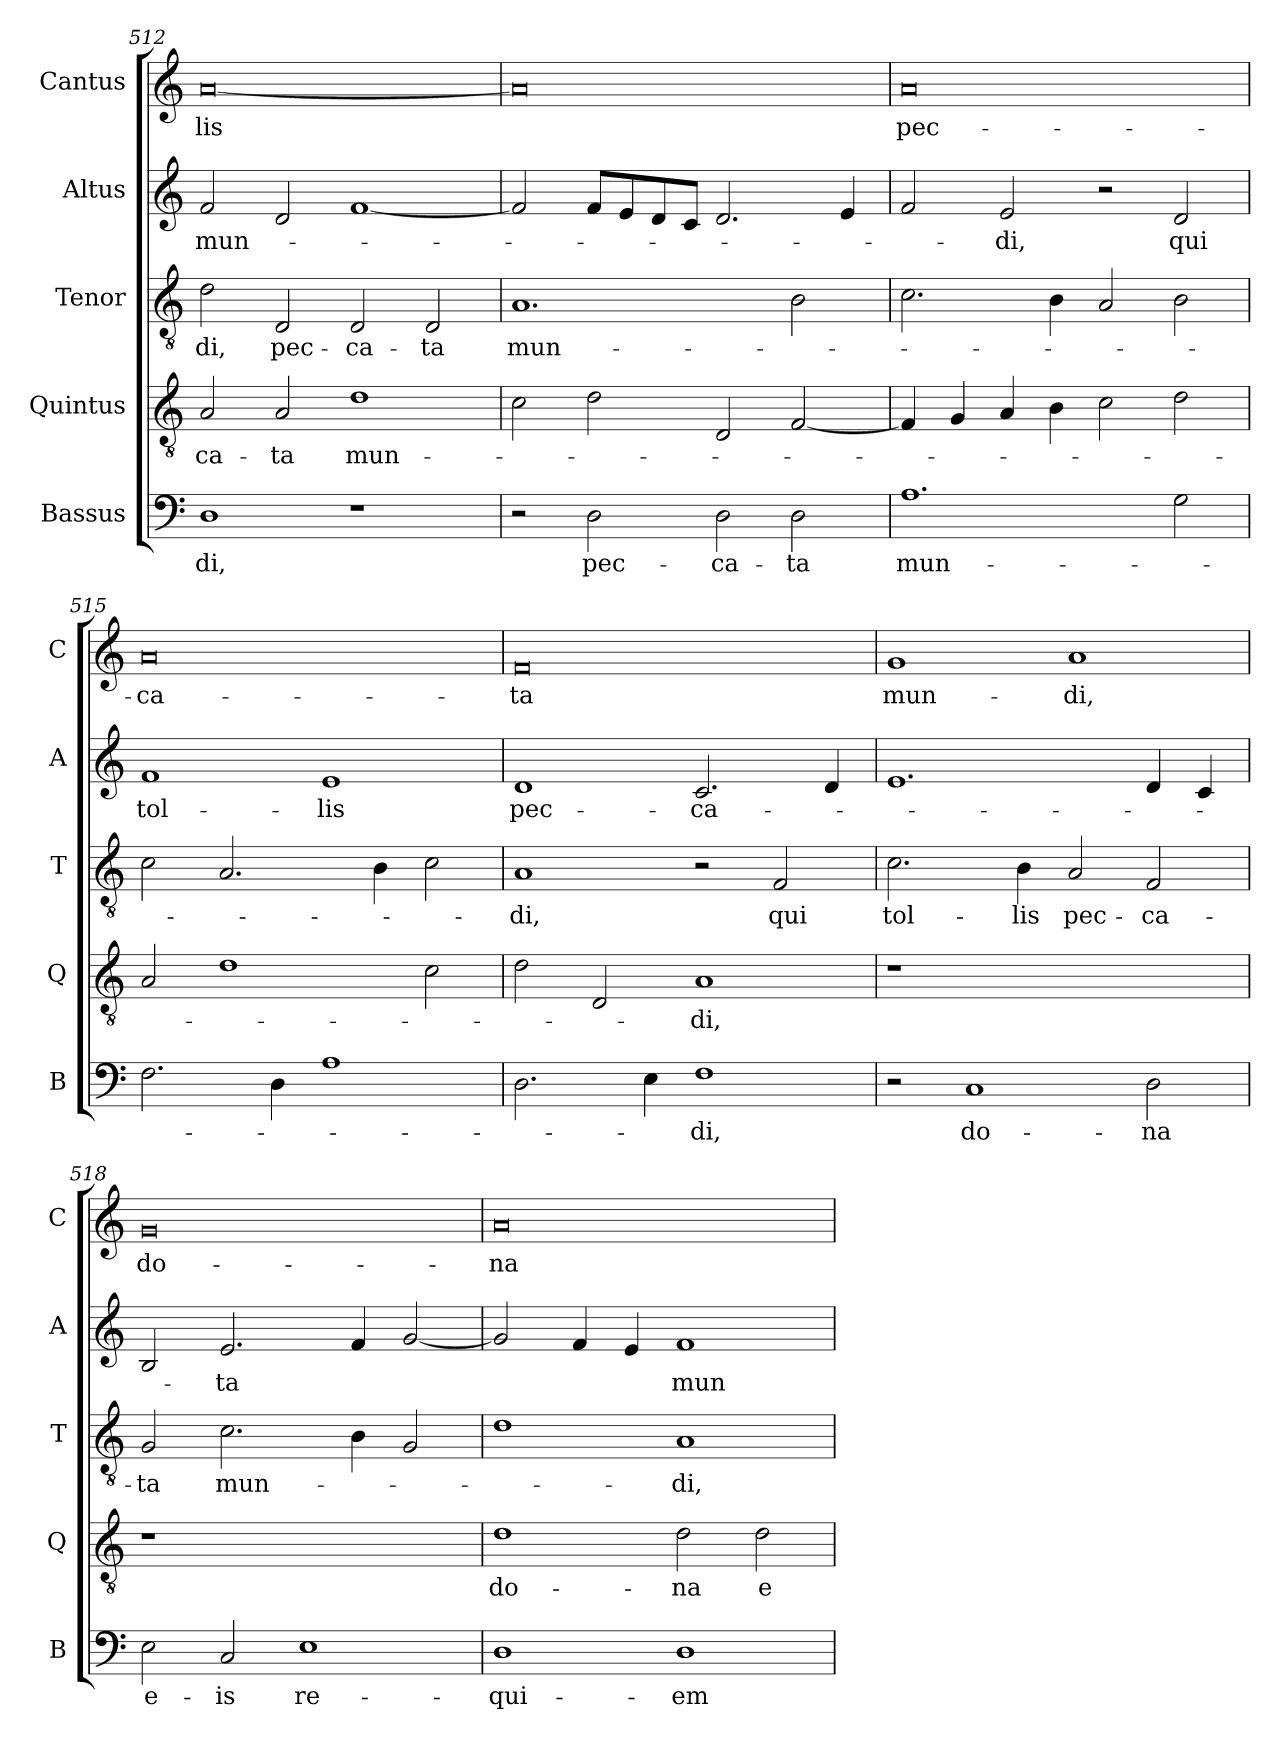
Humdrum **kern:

**kern	**text	**kern	**text	**kern	**text	**kern	**text	**kern	**text
*part5	*part5	*part4	*part4	*part3	*part3	*part2	*part2	*part1	*part1
*staff5	*staff5	*staff4	*staff4	*staff3	*staff3	*staff2	*staff2	*staff1	*staff1
*I"Bassus	*	*I"Quintus	*	*I"Tenor	*	*I"Altus	*	*I"Cantus	*
*I'B	*	*I'Q	*	*I'T	*	*I'A	*	*I'C	*
*clefF4	*	*clefGv2	*	*clefGv2	*	*clefG2	*	*clefG2	*
*k[]	*	*k[]	*	*k[]	*	*k[]	*	*k[]	*
*C:	*	*C:	*	*C:	*	*C:	*	*C:	*
=512	=512	=512	=512	=512	=512	=512	=512	=512	=512
!	!LO:LY:b	!	!LO:LY:b	!	!LO:LY:b	!	!LO:LY:b	!	!LO:LY:b
1D	-di,	2A/	-ca-	2d\	-di,	2f/	mun-	[0a	-lis
!	!	!	!LO:LY:b	!	!LO:LY:b	!	!	!	!
.	.	2A/	-ta	2D/	pec-	2d/	.	.	.
!	!	!	!LO:LY:b	!	!LO:LY:b	!	!	!	!
1r	.	1d	mun-	2D/	-ca-	[1f	.	.	.
!	!	!	!	!	!LO:LY:b	!	!	!	!
.	.	.	.	2D/	-ta	.	.	.	.
=513	=513	=513	=513	=513	=513	=513	=513	=513	=513
!	!	!	!	!	!LO:LY:b	!	!	!	!
2r	.	2c\	.	1.A	mun-	2f/]	.	0a]	.
!	!LO:LY:b	!	!	!	!	!	!	!	!
2D\	pec-	2d\	.	.	.	8f/L	.	.	.
.	.	.	.	.	.	8e/	.	.	.
.	.	.	.	.	.	8d/	.	.	.
.	.	.	.	.	.	8c/J	.	.	.
!	!LO:LY:b	!	!	!	!	!	!	!	!
2D\	-ca-	2D/	.	.	.	2.d/	.	.	.
!	!LO:LY:b	!	!	!	!	!	!	!	!
2D\	-ta	[2F/	.	2B\	.	.	.	.	.
.	.	.	.	.	.	4e/	.	.	.
!!LO:LB:g=z
=514	=514	=514	=514	=514	=514	=514	=514	=514	=514
!	!LO:LY:b	!	!	!	!	!	!	!	!LO:LY:b
1.A	mun-	4F/]	.	2.c\	.	2f/	.	0a	pec-
.	.	4G/	.	.	.	.	.	.	.
!	!	!	!	!	!	!	!LO:LY:b	!	!
.	.	4A/	.	.	.	2e/	-di,	.	.
.	.	4B\	.	4B\	.	.	.	.	.
.	.	2c\	.	2A/	.	2r	.	.	.
!	!	!	!	!	!	!	!LO:LY:b	!	!
2G\	.	2d\	.	2B\	.	2d/	qui	.	.
=515	=515	=515	=515	=515	=515	=515	=515	=515	=515
!	!	!	!	!	!	!	!LO:LY:b	!	!LO:LY:b
2.F\	.	2A/	.	2c\	.	1f	tol-	0a	-ca-
.	.	1d	.	2.A/	.	.	.	.	.
4D\	.	.	.	.	.	.	.	.	.
!	!	!	!	!	!	!	!LO:LY:b	!	!
1A	.	.	.	.	.	1e	-lis	.	.
.	.	.	.	4B\	.	.	.	.	.
.	.	2c\	.	2c\	.	.	.	.	.
=516	=516	=516	=516	=516	=516	=516	=516	=516	=516
!	!	!	!	!	!LO:LY:b	!	!LO:LY:b	!	!LO:LY:b
2.D\	.	2d\	.	1A	-di,	1d	pec-	0f	-ta
.	.	2D/	.	.	.	.	.	.	.
4E\	.	.	.	.	.	.	.	.	.
!	!LO:LY:b	!	!LO:LY:b	!	!	!	!LO:LY:b	!	!
1F	-di,	1A	-di,	2r	.	2.c/	-ca-	.	.
!	!	!	!	!	!LO:LY:b	!	!	!	!
.	.	.	.	2F/	qui	.	.	.	.
.	.	.	.	.	.	4d/	.	.	.
=517	=517	=517	=517	=517	=517	=517	=517	=517	=517
!	!	!	!	!	!LO:LY:b	!	!	!	!LO:LY:b
2r	.	1r	.	2.c\	tol-	1.e	.	1g	mun-
!	!LO:LY:b	!	!	!	!	!	!	!	!
1C	do-	.	.	.	.	.	.	.	.
!	!	!	!	!	!LO:LY:b	!	!	!	!
.	.	.	.	4B\	-lis	.	.	.	.
!	!	!	!	!	!LO:LY:b	!	!	!	!LO:LY:b
.	.	1ryy	.	2A/	pec-	.	.	1a	-di,
!	!LO:LY:b	!	!	!	!LO:LY:b	!	!	!	!
2D\	-na	.	.	2F/	-ca-	4d/	.	.	.
.	.	.	.	.	.	4c/	.	.	.
=518	=518	=518	=518	=518	=518	=518	=518	=518	=518
!	!LO:LY:b	!	!	!	!LO:LY:b	!	!	!	!LO:LY:b
2E\	e-	1r	.	2G/	-ta	2B/	.	0g	do-
!	!LO:LY:b	!	!	!	!LO:LY:b	!	!LO:LY:b	!	!
2C/	-is	.	.	2.c\	mun-	2.e/	-ta	.	.
!	!LO:LY:b	!	!	!	!	!	!	!	!
1E	re-	1ryy	.	.	.	.	.	.	.
.	.	.	.	4B\	.	4f/	.	.	.
.	.	.	.	2G/	.	[2g/	.	.	.
=519	=519	=519	=519	=519	=519	=519	=519	=519	=519
!	!LO:LY:b	!	!LO:LY:b	!	!	!	!	!	!LO:LY:b
1D	-qui-	1d	do-	1d	.	2g/]	.	0a	-na
.	.	.	.	.	.	4f/	.	.	.
.	.	.	.	.	.	4e/	.	.	.
!	!LO:LY:b	!	!LO:LY:b	!	!LO:LY:b	!	!LO:LY:b	!	!
1D	-em	2d\	-na	1A	-di,	1f	mun-	.	.
!	!	!	!LO:LY:b	!	!	!	!	!	!
.	.	2d\	e-	.	.	.	.	.	.
=	=	=	=	=	=	=	=	=	=
*-	*-	*-	*-	*-	*-	*-	*-	*-	*-
